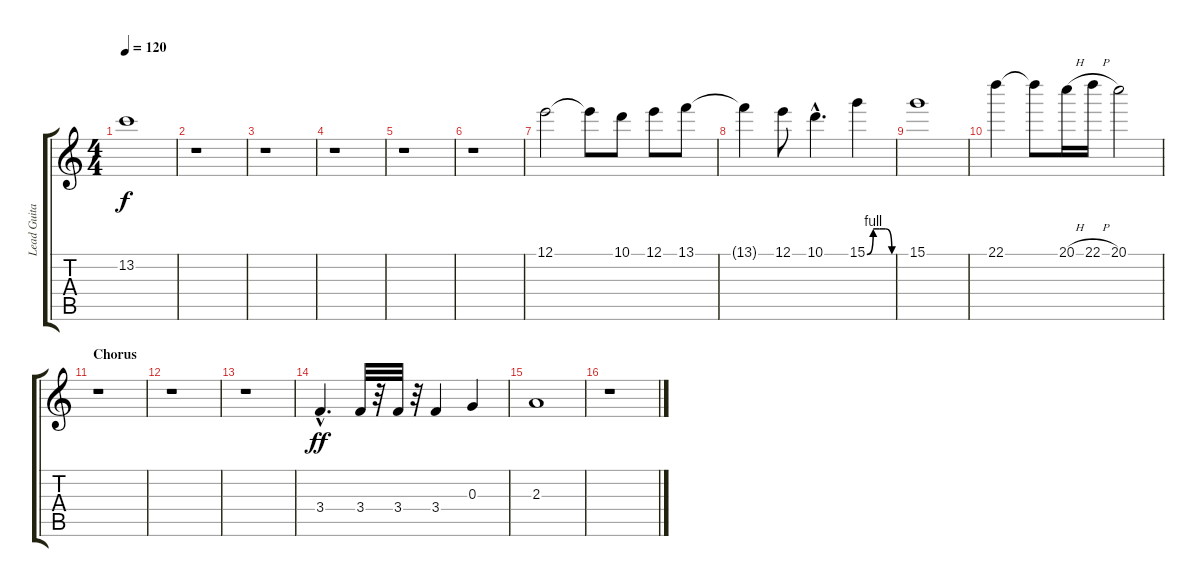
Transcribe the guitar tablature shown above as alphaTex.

\track ("Lead Guitar - Steve Howe" "Lead Guita") {instrument overdrivenguitar}
\staff {score tabs}
\tuning (E4 B3 G3 D3 A2 E2) {hide}
\ts (4 4)
\tempo 120
\clef g2
\ks c
13.2{t}.1{dy f} |
r.1 |
r.1 |
r.1 |
r.1 |
r.1 |
12.1.2 12.1{t}.8 10.1.8 12.1.8 13.1.8 |
13.1{t}.4 12.1.8 10.1{hac}.4{d} 15.1{be (custom 0 0 15 4 30 4 45 4 60 0)}.4 |
15.1.1 |
22.1.4 22.1{t}.8 20.1{h}.16 22.1{h}.16 20.1.2 |
\section ("" "Chorus")
r.1 |
r.1 |
r.1 |
3.4{hac}.4{d dy ff} 3.4.32 r.32 3.4.32 r.32 3.4.4 0.3.4 |
2.3.1 |
r.1
